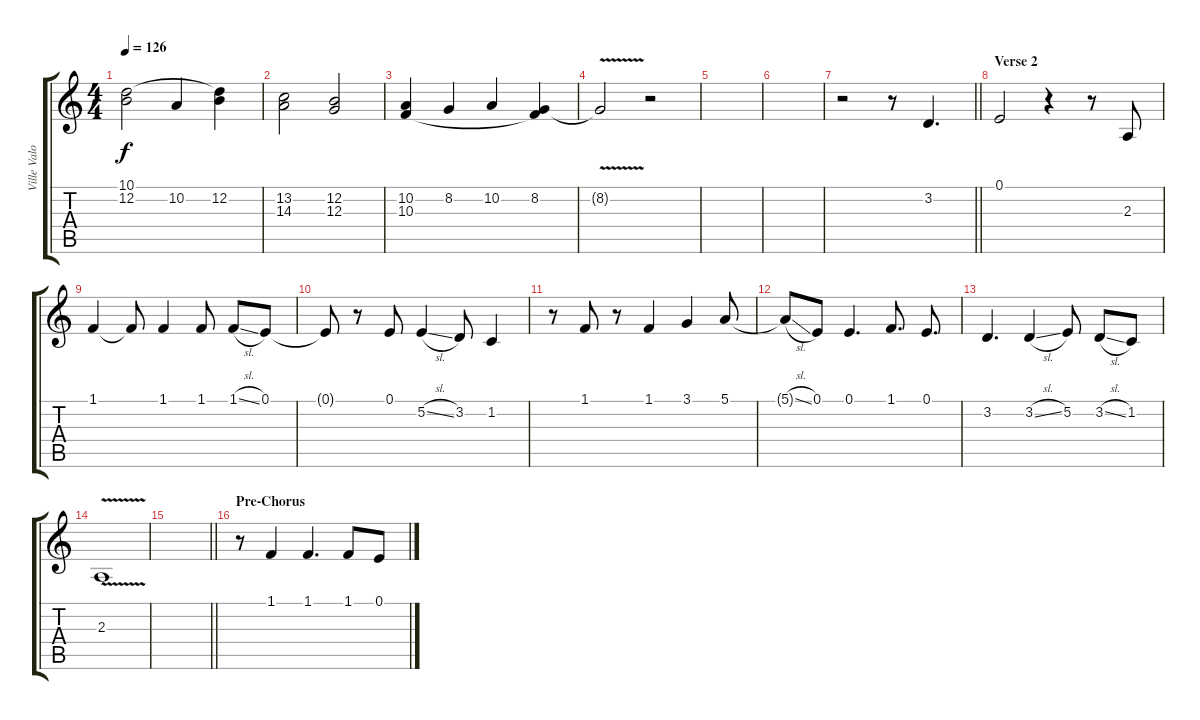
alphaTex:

\track ("Ville Valo (Vocal)" "Ville Valo") {solo instrument fx4atmosphere}
\staff {score tabs}
\tuning (E4 B3 G3 D3 A2 E2) {hide}
\ts (4 4)
\tempo 126
\clef g2
\ks c
(10.1 12.2).2{dy f} 10.2.4 (10.1{t} 12.2).4 |
(13.2 14.3).2 (12.2 12.3).2 |
(10.2 10.3).4 8.2.4 10.2.4 (8.2 10.3{t}).4 |
8.2{v t}.2 r.2 |
|
|
\barLineRight lightlight
r.2 r.8 3.2.4{d} |
\section ("" "Verse 2")
0.1.2 r.4 r.8 2.3.8 |
1.1.4 1.1{t}.8 1.1.4 1.1.8 1.1{sl}.8 0.1.8 |
0.1{t}.8 r.8 0.1.8 5.2{sl}.4 3.2.8 1.2.4 |
r.8 1.1.8 r.8 1.1.4 3.1.4 5.1.8 |
5.1{sl t}.8 0.1.8 0.1.4{d} 1.1.8{d} 0.1.8{d} |
3.2.4{d} 3.2{sl}.4 5.2.8 3.2{sl}.8 1.2.8 |
2.3{v}.1 |
\barLineRight lightlight
|
\section ("" "Pre-Chorus")
r.8 1.1.4 1.1.4{d} 1.1.8 0.1.8
